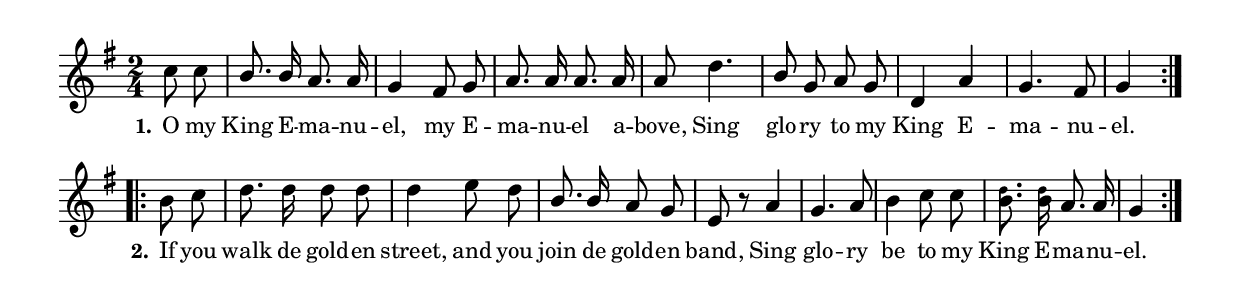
% 035.ly - Score sheet for "King Emanuel."
% Copyright (C) 2007  Marcus Brinkmann <marcus@gnu.org>
%
% This score sheet is free software; you can redistribute it and/or
% modify it under the terms of the Creative Commons Legal Code
% Attribution-ShareALike as published by Creative Commons; either
% version 2.0 of the License, or (at your option) any later version.
%
% This score sheet is distributed in the hope that it will be useful,
% but WITHOUT ANY WARRANTY; without even the implied warranty of
% MERCHANTABILITY or FITNESS FOR A PARTICULAR PURPOSE.  See the
% Creative Commons Legal Code Attribution-ShareALike for more details.
%
% You should have received a copy of the Creative Commons Legal Code
% Attribution-ShareALike along with this score sheet; if not, write to
% Creative Commons, 543 Howard Street, 5th Floor,
% San Francisco, CA 94105-3013  United States

\version "2.10.0"

%\header
%{
%  title = "King Emanuel."
%  composer = "trad."
%}

melody =
<<
  \context Voice
  {
    \set Staff.midiInstrument = "acoustic grand"
    \override Staff.VerticalAxisGroup #'minimum-Y-extent = #'(0 . 0)
	
    \autoBeamOff

    \time 2/4
    \clef violin
    \key g \major

    \override Stem #'neutral-direction = #1
    \repeat volta 2
    {
      \partial 4 c''8 c'' |
      b'8. b'16 a'8. a'16 | g'4 fis'8 g' |
      a'8. a'16 a'8. a'16 | a'8 d''4. |
      b'8 g' a' g' | d'4 a' | g'4. fis'8 | g'4
    }
    \break
    \override Stem #'neutral-direction = #-1
    \repeat volta 2
    {
      b'8 c'' | d''8. d''16 d''8 d'' | d''4 e''8 d'' |
      \override Stem #'neutral-direction = #1
      b'8. b'16 a'8 g' | e'8 r a'4 | g'4. a'8 |
      \override Stem #'neutral-direction = #-1
      b'4 c''8 c'' |
      <b' \tweak #'font-size #-4 d''>8.
      <b' \tweak #'font-size #-4 d''>16
      a'8. a'16 | g'4
    }
  }
  
  \lyricsto "" \new Lyrics
  {
    \override LyricText #'font-size = #0
    \override StanzaNumber #'font-size = #-1

    \set stanza = "1."
    O my King E -- ma -- nu -- el, my E -- ma -- nu -- el a -- bove,
    Sing glo -- ry to my King E -- ma -- nu -- el.
    \set stanza = "2."
    If you walk de gold -- en street, and you join de gold -- en band,
    Sing glo -- ry be to my King E -- ma -- nu -- el.
  }
>>


\score
{
  \new Staff { \melody }

  \layout { indent = 0.0 }
}


\score
{
  \new Staff { \unfoldRepeats \melody }

  
  \midi {
    \context {
      \Score
      tempoWholesPerMinute = #(ly:make-moment 80 4)
      }
    }


}
